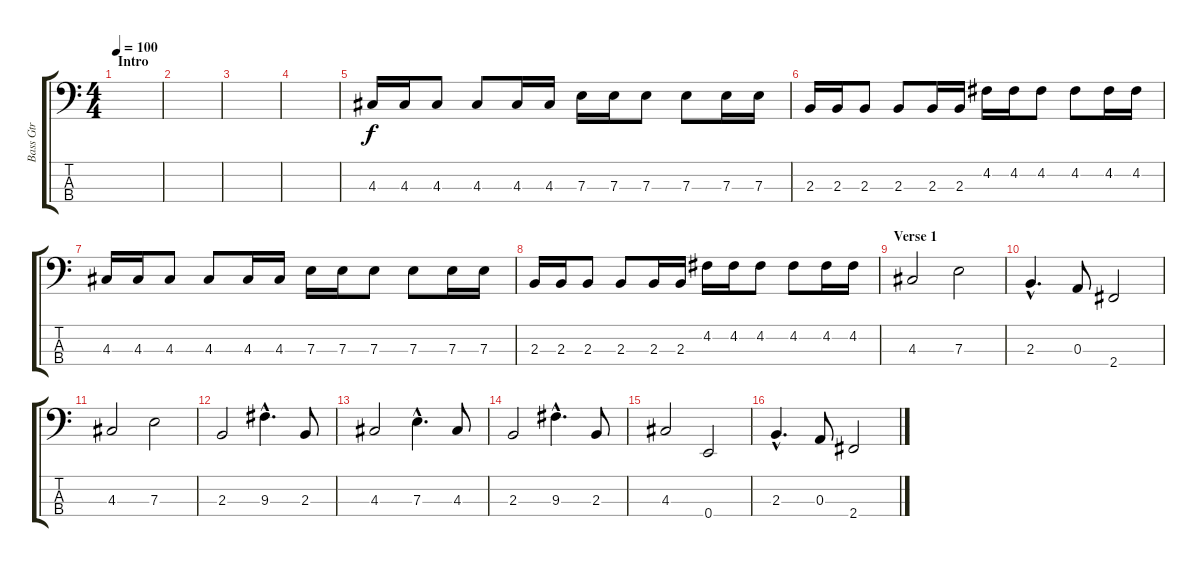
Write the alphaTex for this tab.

\track ("Bass Gtr" "Bass Gtr") {instrument electricbasspick}
\staff {score tabs}
\tuning (G2 D2 A1 E1) {hide}
\ts (4 4)
\section ("" "Intro")
\tempo 100
\clef f4
\ks c
|
|
|
|
4.3.16 4.3.16 4.3.8 4.3.8 4.3.16 4.3.16 7.3.16 7.3.16 7.3.8 7.3.8 7.3.16 7.3.16 |
2.3.16 2.3.16 2.3.8 2.3.8 2.3.16 2.3.16 4.2.16 4.2.16 4.2.8 4.2.8 4.2.16 4.2.16 |
4.3.16 4.3.16 4.3.8 4.3.8 4.3.16 4.3.16 7.3.16 7.3.16 7.3.8 7.3.8 7.3.16 7.3.16 |
2.3.16 2.3.16 2.3.8 2.3.8 2.3.16 2.3.16 4.2.16 4.2.16 4.2.8 4.2.8 4.2.16 4.2.16 |
\section ("" "Verse 1")
4.3.2 7.3.2 |
2.3{hac}.4{d} 0.3.8 2.4.2 |
4.3.2 7.3.2 |
2.3.2 9.3{hac}.4{d} 2.3.8 |
4.3.2 7.3{hac}.4{d} 4.3.8 |
2.3.2 9.3{hac}.4{d} 2.3.8 |
4.3.2 0.4.2 |
2.3{hac}.4{d} 0.3.8 2.4.2
